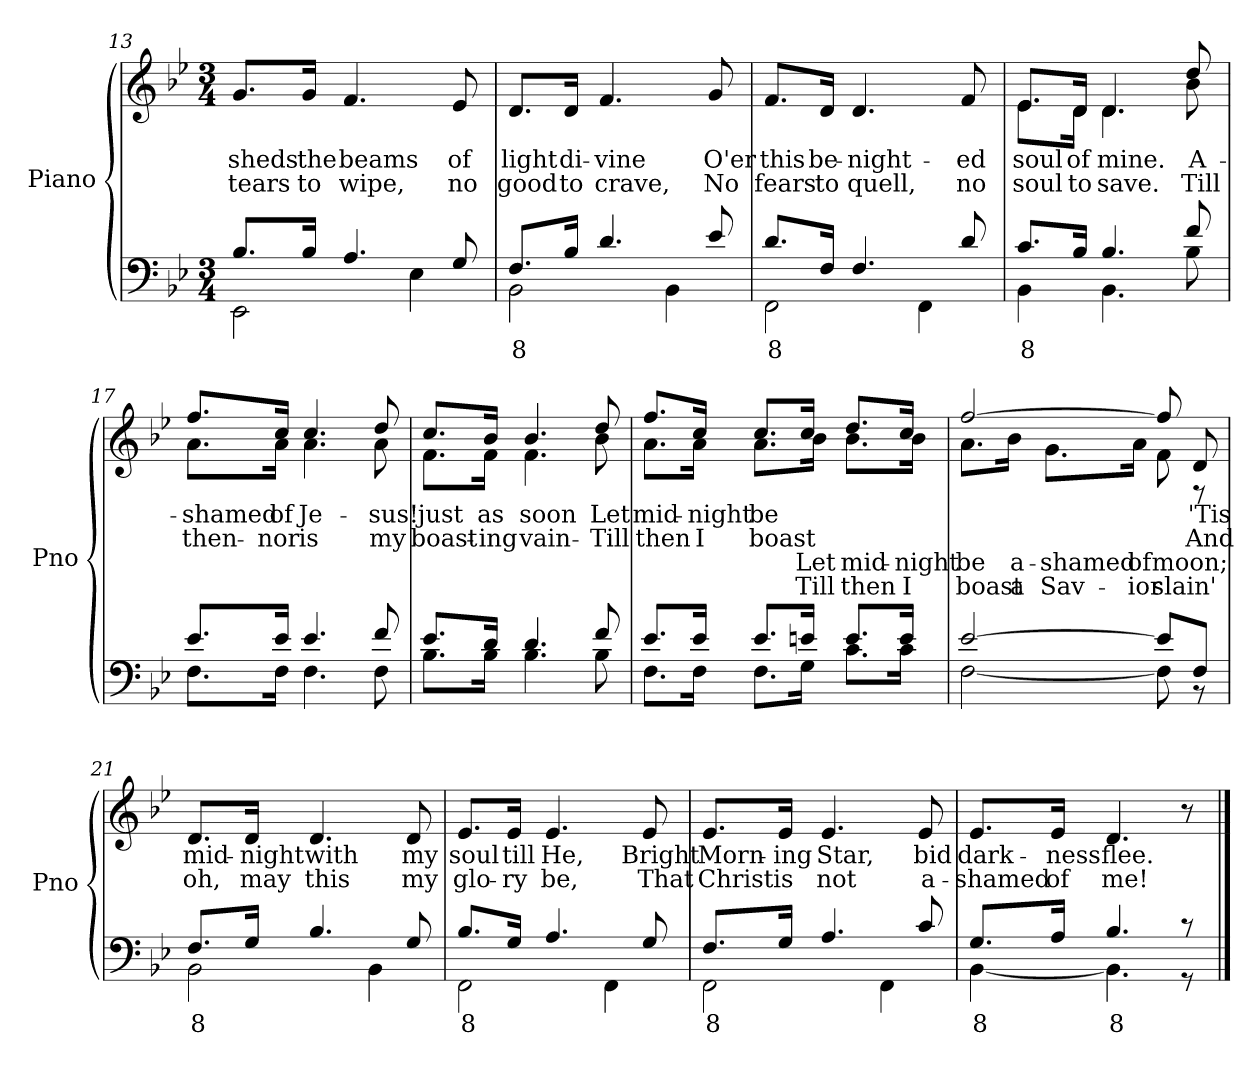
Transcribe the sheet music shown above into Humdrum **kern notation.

**kern	**text	**kern	**text	**text	**text	**text
*part1	*part1	*part1	*part1	*part1	*part1	*part1
*staff2	*staff2	*staff1	*staff1	*staff1	*staff1	*staff1
*I"Piano	*	*	*	*	*	*
*I'Pno	*	*	*	*	*	*
!!LO:PB:g=z
*clefF4	*	*clefG2	*	*	*	*
*k[b-e-]	*	*k[b-e-]	*	*	*	*
*B-:	*	*B-:	*	*	*	*
*M3/4	*	*M3/4	*	*	*	*
=13	=13	=13	=13	=13	=13	=13
*^	*	*	*	*	*	*
8.B-/L	2EE-\	.	8.g/L	sheds	tears	.	.
16B-/Jk	.	.	16g/Jk	the	to	.	.
4.A/	.	.	4.f/	beams	wipe,	.	.
.	4E-\	.	.	.	.	.	.
8G/	.	.	8e-/	of	no	.	.
=14	=14	=14	=14	=14	=14	=14	=14
8.F/L	2BB-\	8	8.d/L	light	good	.	.
16B-/Jk	.	.	16d/Jk	di-	to	.	.
4.d/	.	.	4.f/	vine	crave,	.	.
.	4BB-\	.	.	.	.	.	.
8e-/	.	.	8g/	O'er	No	.	.
!!LO:LB:g=z
=15	=15	=15	=15	=15	=15	=15	=15
8.d/L	2FF\	8	8.f/L	this	fears	.	.
16F/Jk	.	.	16d/Jk	be-	to	.	.
4.F/	.	.	4.d/	night-	quell,	.	.
.	4FF\	.	.	.	.	.	.
8d/	.	.	8f/	ed	no	.	.
=16	=16	=16	=16	=16	=16	=16	=16
*	*	*	*^	*	*	*	*
8.c/L	4BB-\	8	8.e-/L	8.e-\L	soul	soul	.	.
16B-/Jk	.	.	16d/Jk	16d\Jk	of	to	.	.
4.B-/	4.BB-\	.	4.d/	4.d\	mine.	save.	.	.
8f/	8B-\	.	8dd/	8b-\	A-	Till	.	.
!!LO:LB:g=z	!!
=17	=17	=17	=17	=17	=17	=17	=17	=17
8.e-/L	8.F\L	.	8.ff/L	8.a\L	shamed	then-	.	.
16e-/Jk	16F\Jk	.	16cc/Jk	16a\Jk	of	nor	.	.
4.e-/	4.F\	.	4.cc/	4.a\	Je-	is	.	.
8f/	8F\	.	8dd/	8a\	sus!	my	.	.
=18	=18	=18	=18	=18	=18	=18	=18	=18
8.e-/L	8.B-\L	.	8.cc/L	8.f\L	just	boast-	.	.
16d/Jk	16B-\Jk	.	16b-/Jk	16f\Jk	as	ing	.	.
4.d/	4.B-\	.	4.b-/	4.f\	soon	vain-	.	.
8f/	8B-\	.	8dd/	8b-\	Let	Till	.	.
!!LO:PB:g=z	!!
=19	=19	=19	=19	=19	=19	=19	=19	=19
8.e-/L	8.F\L	.	8.ff/L	8.a\L	mid-	then	.	.
16e-/Jk	16F\Jk	.	16cc/Jk	16a\Jk	night	I	.	.
8.e-/L	8.F\L	.	8.cc/L	8.a\L	be	boast	.	.
16en/Jk	16G\Jk	.	16cc/Jk	16b-\Jk	.	.	Let	Till
8.e/L	8.c\L	.	8.dd/L	8.b-\L	.	.	mid-	then
16e/Jk	16c\Jk	.	16cc/Jk	16b-\Jk	.	.	-night	I
!!LO:LB:g=z	!!
=20	=20	=20	=20	=20	=20	=20	=20	=20
[2e-/	[2F\	.	[2ff/	8.a\L	.	.	be	boast
.	.	.	.	16b-\Jk	.	.	a-	a
.	.	.	.	8.g\L	.	.	-shamed	Sav-
.	.	.	.	16a\Jk	.	.	of	-ior
8e-/L]	8F\]	.	8ff/]	8f\	.	.	moon;	slain'
8F/J	8r	.	8d/	8r	'Tis	And	.	.
*	*	*	*v	*v	*	*	*	*
=21	=21	=21	=21	=21	=21	=21	=21
8.F/L	2BB-\	8	8.d/L	mid-	oh,	.	.
16G/Jk	.	.	16d/Jk	night	may	.	.
4.B-/	.	.	4.d/	with	this	.	.
.	4BB-\	.	.	.	.	.	.
8G/	.	.	8d/	my	my	.	.
!!LO:LB:g=z
=22	=22	=22	=22	=22	=22	=22	=22
8.B-/L	2FF\	8	8.e-/L	soul	glo-	.	.
16G/Jk	.	.	16e-/Jk	till	ry	.	.
4.A/	.	.	4.e-/	He,	be,	.	.
.	4FF\	.	.	.	.	.	.
8G/	.	.	8e-/	Bright	That	.	.
=23	=23	=23	=23	=23	=23	=23	=23
8.F/L	2FF\	8	8.e-/L	Morn-	Christ	.	.
16G/Jk	.	.	16e-/Jk	ing	is	.	.
4.A/	.	.	4.e-/	Star,	not	.	.
.	4FF\	.	.	.	.	.	.
8c/	.	.	8e-/	bid	a-	.	.
!!LO:PB:g=z
=24	=24	=24	=24	=24	=24	=24	=24
8.G/L	[4BB-\	8	8.e-/L	dark-	shamed	.	.
16A/Jk	.	.	16e-/Jk	ness	of	.	.
4.B-/	4.BB-\]	8	4.d/	flee.	me!	.	.
8r	8r	.	8r	.	.	.	.
*v	*v	*	*	*	*	*	*
==	==	==	==	==	==	==
*-	*-	*-	*-	*-	*-	*-
